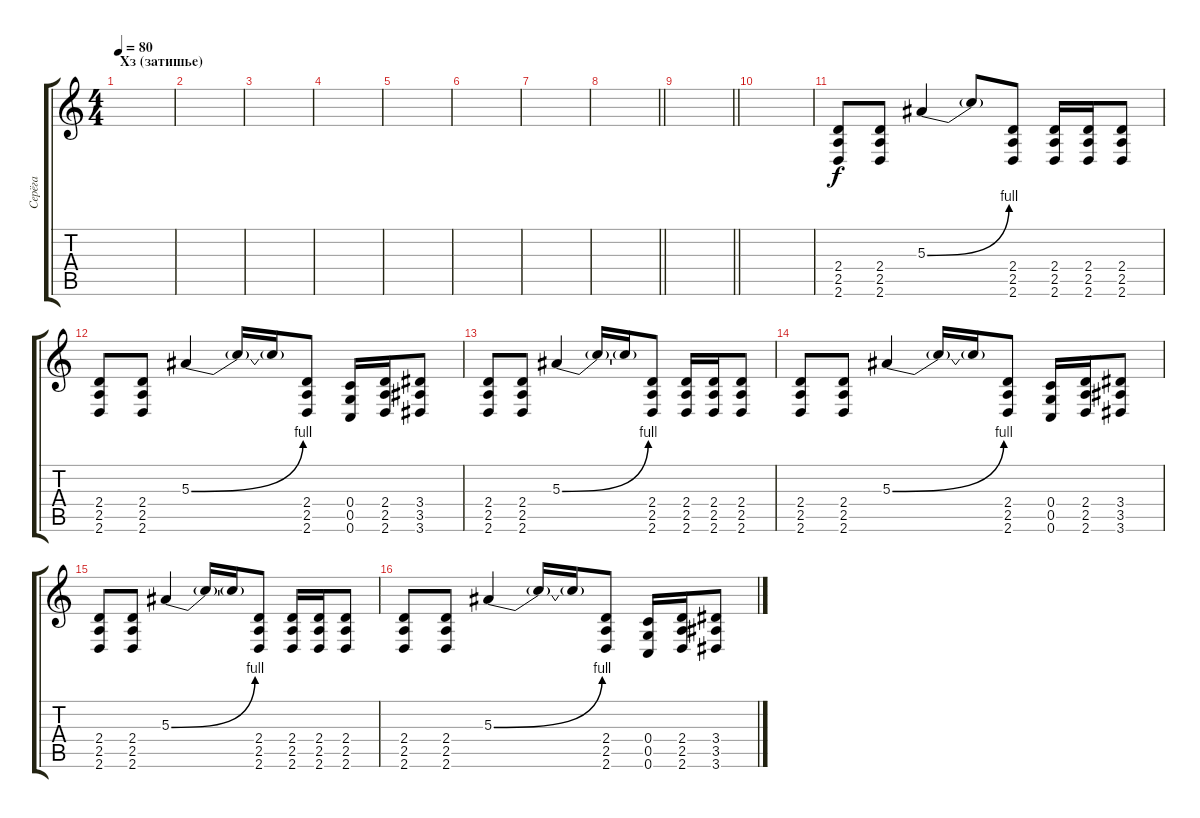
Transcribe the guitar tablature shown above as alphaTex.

\track ("Серёга" "Серёга") {instrument distortionguitar}
\staff {score tabs}
\tuning (D4 A3 F3 C3 G2 C2) {hide}
\ts (4 4)
\section ("" "Хз (затишье)")
\tempo 80
\clef g2
\ks c
|
|
|
|
|
|
|
\barLineRight lightlight
|
\barLineRight lightlight
|
|
(2.4 2.5 2.6).8 (2.4 2.5 2.6).8 5.3{be (bend 0 0 60 4)}.4 5.3{t}.8 (2.4 2.5 2.6).8 (2.4 2.5 2.6).16 (2.4 2.5 2.6).16 (2.4 2.5 2.6).8 |
(2.4 2.5 2.6).8 (2.4 2.5 2.6).8 5.3{be (bend 0 0 60 4)}.4 5.3{t}.16 5.3{t}.16 (2.4 2.5 2.6).8 (0.4 0.5 0.6).16 (2.4 2.5 2.6).16 (3.4 3.5 3.6).8 |
(2.4 2.5 2.6).8 (2.4 2.5 2.6).8 5.3{be (bend 0 0 60 4)}.4 5.3{t}.16 5.3{t}.16 (2.4 2.5 2.6).8 (2.4 2.5 2.6).16 (2.4 2.5 2.6).16 (2.4 2.5 2.6).8 |
(2.4 2.5 2.6).8 (2.4 2.5 2.6).8 5.3{be (bend 0 0 60 4)}.4 5.3{t}.16 5.3{t}.16 (2.4 2.5 2.6).8 (0.4 0.5 0.6).16 (2.4 2.5 2.6).16 (3.4 3.5 3.6).8 |
(2.4 2.5 2.6).8 (2.4 2.5 2.6).8 5.3{be (bend 0 0 60 4)}.4 5.3{t}.16 5.3{t}.16 (2.4 2.5 2.6).8 (2.4 2.5 2.6).16 (2.4 2.5 2.6).16 (2.4 2.5 2.6).8 |
(2.4 2.5 2.6).8 (2.4 2.5 2.6).8 5.3{be (bend 0 0 60 4)}.4 5.3{t}.16 5.3{t}.16 (2.4 2.5 2.6).8 (0.4 0.5 0.6).16 (2.4 2.5 2.6).16 (3.4 3.5 3.6).8
